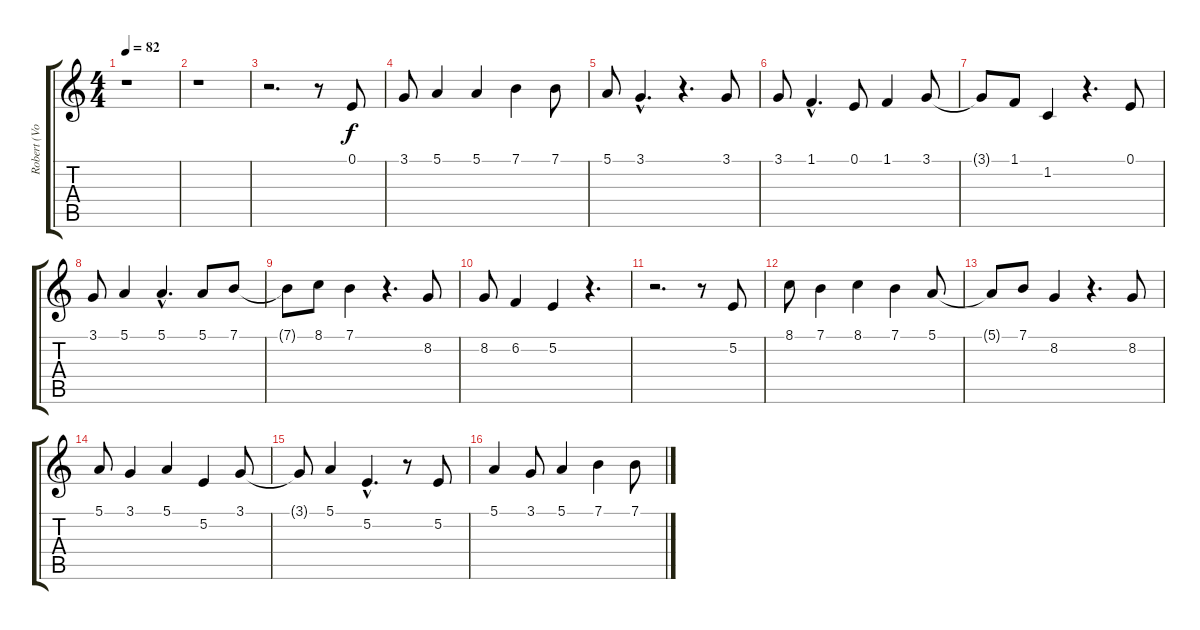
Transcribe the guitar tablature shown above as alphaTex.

\track ("Robert (Vocals)" "Robert (Vo") {instrument vibraphone}
\staff {score tabs}
\tuning (E4 B3 G3 D3 A2 E2) {hide}
\ts (4 4)
\tempo 82
\clef g2
\ks c
r.1{dy f} |
r.1 |
r.2{d} r.8 0.1.8 |
3.1.8 5.1.4 5.1.4 7.1.4 7.1.8 |
5.1.8 3.1{hac}.4{d} r.4{d} 3.1.8 |
3.1.8 1.1{hac}.4{d} 0.1.8 1.1.4 3.1.8 |
3.1{t}.8 1.1.8 1.2.4 r.4{d} 0.1.8 |
3.1.8 5.1.4 5.1{hac}.4{d} 5.1.8 7.1.8 |
7.1{t}.8 8.1.8 7.1.4 r.4{d} 8.2.8 |
8.2.8 6.2.4 5.2.4 r.4{d} |
r.2{d} r.8 5.2.8 |
8.1.8 7.1.4 8.1.4 7.1.4 5.1.8 |
5.1{t}.8 7.1.8 8.2.4 r.4{d} 8.2.8 |
5.1.8 3.1.4 5.1.4 5.2.4 3.1.8 |
3.1{t}.8 5.1.4 5.2{hac}.4{d} r.8 5.2.8 |
5.1.4 3.1.8 5.1.4 7.1.4 7.1.8
